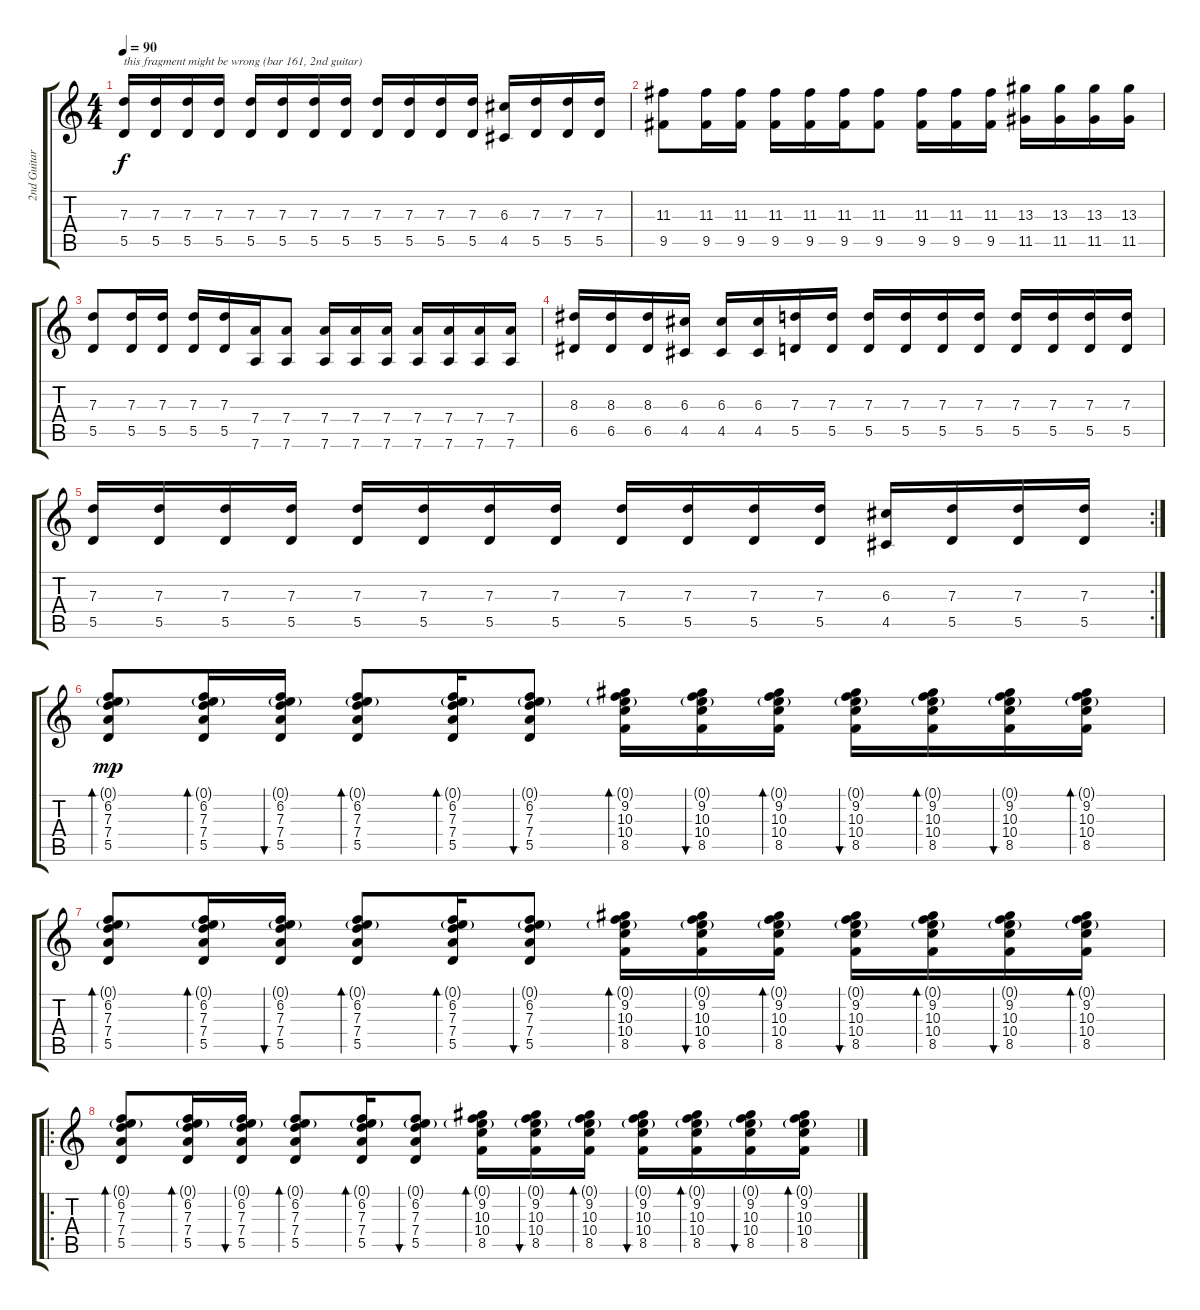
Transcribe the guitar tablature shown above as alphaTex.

\track ("2nd Guitar" "2nd Guitar") {instrument distortionguitar}
\staff {score tabs}
\tuning (E4 B3 G3 D3 A2 D2) {hide}
\ts (4 4)
\tempo 90
\clef g2
\ks c
(7.3 5.5).16{txt "this fragment might be wrong (bar 161, 2nd guitar)" dy f} (7.3 5.5).16 (7.3 5.5).16 (7.3 5.5).16 (7.3 5.5).16 (7.3 5.5).16 (7.3 5.5).16 (7.3 5.5).16 (7.3 5.5).16 (7.3 5.5).16 (7.3 5.5).16 (7.3 5.5).16 (6.3 4.5).16 (7.3 5.5).16 (7.3 5.5).16 (7.3 5.5).16 |
(11.3 9.5).8 (11.3 9.5).16 (11.3 9.5).16 (11.3 9.5).16 (11.3 9.5).16 (11.3 9.5).16 (11.3 9.5).8 (11.3 9.5).16 (11.3 9.5).16 (11.3 9.5).16 (13.3 11.5).16 (13.3 11.5).16 (13.3 11.5).16 (13.3 11.5).16 |
(7.3 5.5).8 (7.3 5.5).16 (7.3 5.5).16 (7.3 5.5).16 (7.3 5.5).16 (7.4 7.6).16 (7.4 7.6).8 (7.4 7.6).16 (7.4 7.6).16 (7.4 7.6).16 (7.4 7.6).16 (7.4 7.6).16 (7.4 7.6).16 (7.4 7.6).16 |
(8.3 6.5).16 (8.3 6.5).16 (8.3 6.5).16 (6.3 4.5).16 (6.3 4.5).16 (6.3 4.5).16 (7.3 5.5).16 (7.3 5.5).16 (7.3 5.5).16 (7.3 5.5).16 (7.3 5.5).16 (7.3 5.5).16 (7.3 5.5).16 (7.3 5.5).16 (7.3 5.5).16 (7.3 5.5).16 |
\rc 2
(7.3 5.5).16 (7.3 5.5).16 (7.3 5.5).16 (7.3 5.5).16 (7.3 5.5).16 (7.3 5.5).16 (7.3 5.5).16 (7.3 5.5).16 (7.3 5.5).16 (7.3 5.5).16 (7.3 5.5).16 (7.3 5.5).16 (6.3 4.5).16 (7.3 5.5).16 (7.3 5.5).16 (7.3 5.5).16 |
(0.1{g} 6.2 7.3 7.4 5.5).8{bd 60 dy mp volume 14} (0.1{g} 6.2 7.3 7.4 5.5).16{bd 60} (0.1{g} 6.2 7.3 7.4 5.5).16{bu 60} (0.1{g} 6.2 7.3 7.4 5.5).8{bd 60} (0.1{g} 6.2 7.3 7.4 5.5).16{bd 60} (0.1{g} 6.2 7.3 7.4 5.5).8{bu 60} (0.1{g} 9.2 10.3 10.4 8.5).16{bd 60} (0.1{g} 9.2 10.3 10.4 8.5).16{bu 60} (0.1{g} 9.2 10.3 10.4 8.5).16{bd 60} (0.1{g} 9.2 10.3 10.4 8.5).16{bu 60} (0.1{g} 9.2 10.3 10.4 8.5).16{bd 60} (0.1{g} 9.2 10.3 10.4 8.5).16{bu 60} (0.1{g} 9.2 10.3 10.4 8.5).16{bd 60} |
(0.1{g} 6.2 7.3 7.4 5.5).8{bd 60} (0.1{g} 6.2 7.3 7.4 5.5).16{bd 60} (0.1{g} 6.2 7.3 7.4 5.5).16{bu 60} (0.1{g} 6.2 7.3 7.4 5.5).8{bd 60} (0.1{g} 6.2 7.3 7.4 5.5).16{bd 60} (0.1{g} 6.2 7.3 7.4 5.5).8{bu 60} (0.1{g} 9.2 10.3 10.4 8.5).16{bd 60} (0.1{g} 9.2 10.3 10.4 8.5).16{bu 60} (0.1{g} 9.2 10.3 10.4 8.5).16{bd 60} (0.1{g} 9.2 10.3 10.4 8.5).16{bu 60} (0.1{g} 9.2 10.3 10.4 8.5).16{bd 60} (0.1{g} 9.2 10.3 10.4 8.5).16{bu 60} (0.1{g} 9.2 10.3 10.4 8.5).16{bd 60} |
\ro
(0.1{g} 6.2 7.3 7.4 5.5).8{bd 60 volume 14} (0.1{g} 6.2 7.3 7.4 5.5).16{bd 60} (0.1{g} 6.2 7.3 7.4 5.5).16{bu 60} (0.1{g} 6.2 7.3 7.4 5.5).8{bd 60} (0.1{g} 6.2 7.3 7.4 5.5).16{bd 60} (0.1{g} 6.2 7.3 7.4 5.5).8{bu 60} (0.1{g} 9.2 10.3 10.4 8.5).16{bd 60} (0.1{g} 9.2 10.3 10.4 8.5).16{bu 60} (0.1{g} 9.2 10.3 10.4 8.5).16{bd 60} (0.1{g} 9.2 10.3 10.4 8.5).16{bu 60} (0.1{g} 9.2 10.3 10.4 8.5).16{bd 60} (0.1{g} 9.2 10.3 10.4 8.5).16{bu 60} (0.1{g} 9.2 10.3 10.4 8.5).16{bd 60}
